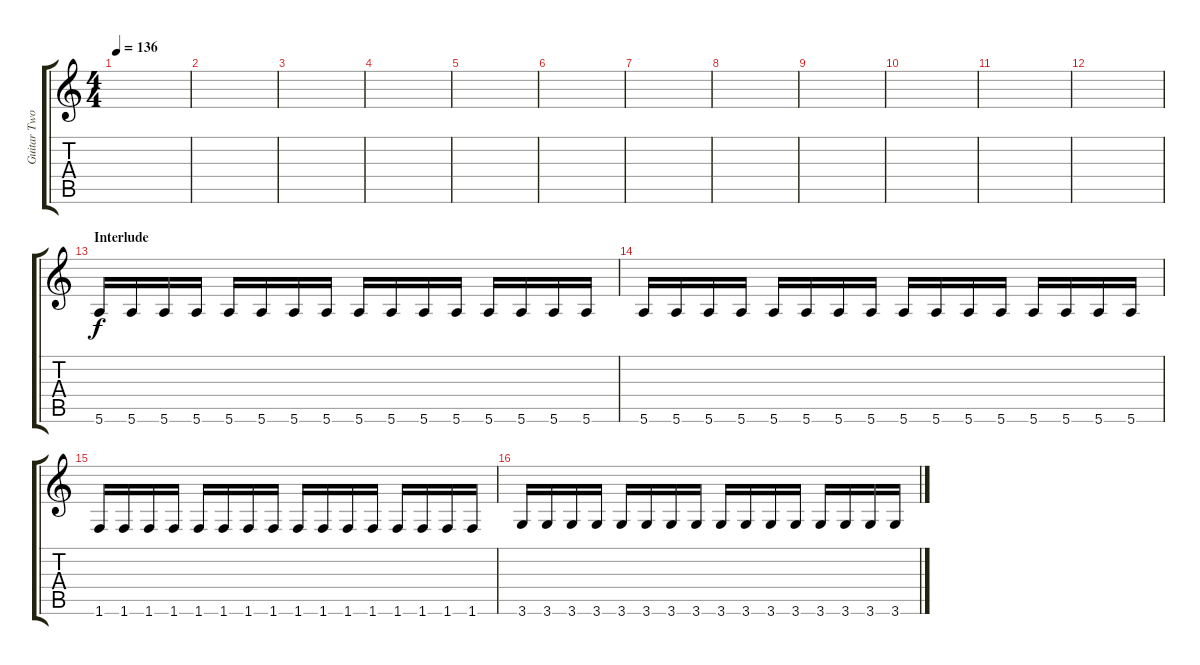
\track ("Guitar Two" "Guitar Two") {instrument overdrivenguitar}
\staff {score tabs}
\tuning (E4 B3 G3 D3 A2 E2) {hide}
\ts (4 4)
\tempo 136
\clef g2
\ks c
|
|
|
|
|
|
|
|
|
|
|
|
\section ("" "Interlude")
5.6.16 5.6.16 5.6.16 5.6.16 5.6.16 5.6.16 5.6.16 5.6.16 5.6.16 5.6.16 5.6.16 5.6.16 5.6.16 5.6.16 5.6.16 5.6.16 |
5.6.16 5.6.16 5.6.16 5.6.16 5.6.16 5.6.16 5.6.16 5.6.16 5.6.16 5.6.16 5.6.16 5.6.16 5.6.16 5.6.16 5.6.16 5.6.16 |
1.6.16 1.6.16 1.6.16 1.6.16 1.6.16 1.6.16 1.6.16 1.6.16 1.6.16 1.6.16 1.6.16 1.6.16 1.6.16 1.6.16 1.6.16 1.6.16 |
3.6.16 3.6.16 3.6.16 3.6.16 3.6.16 3.6.16 3.6.16 3.6.16 3.6.16 3.6.16 3.6.16 3.6.16 3.6.16 3.6.16 3.6.16 3.6.16
